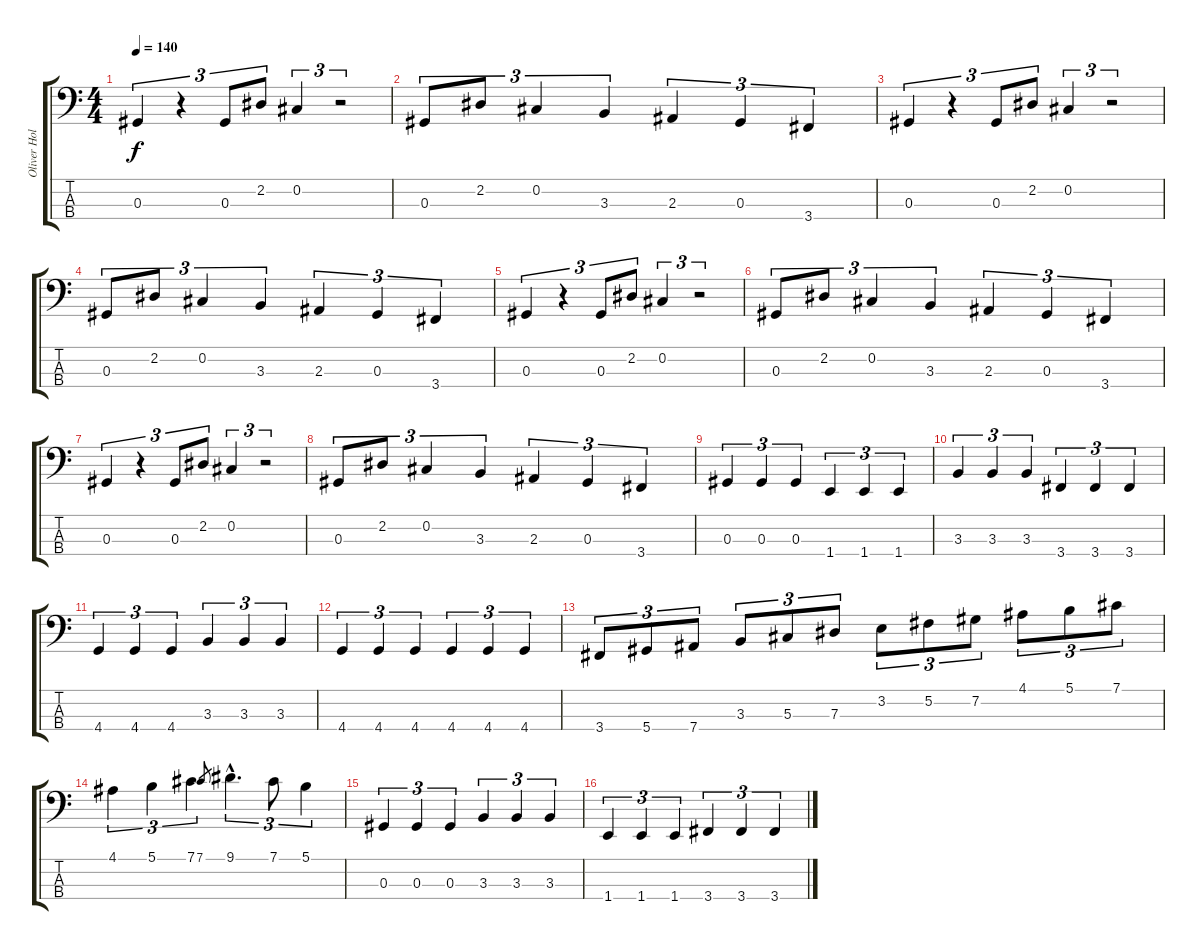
\track ("Oliver Holzwarth" "Oliver Hol") {instrument electricbassfinger}
\staff {score tabs}
\tuning (Gb2 Db2 Ab1 Eb1) {hide}
\ts (4 4)
\tempo 140
\clef f4
\ks c
0.3.4{tu (3 2) dy f} r.4{tu (3 2)} 0.3.8{tu (3 2)} 2.2.8{tu (3 2)} 0.2.4{tu (3 2)} r.2{tu (3 2)} |
0.3.8{tu (3 2)} 2.2.8{tu (3 2)} 0.2.4{tu (3 2)} 3.3.4{tu (3 2)} 2.3.4{tu (3 2)} 0.3.4{tu (3 2)} 3.4.4{tu (3 2)} |
0.3.4{tu (3 2)} r.4{tu (3 2)} 0.3.8{tu (3 2)} 2.2.8{tu (3 2)} 0.2.4{tu (3 2)} r.2{tu (3 2)} |
0.3.8{tu (3 2)} 2.2.8{tu (3 2)} 0.2.4{tu (3 2)} 3.3.4{tu (3 2)} 2.3.4{tu (3 2)} 0.3.4{tu (3 2)} 3.4.4{tu (3 2)} |
0.3.4{tu (3 2)} r.4{tu (3 2)} 0.3.8{tu (3 2)} 2.2.8{tu (3 2)} 0.2.4{tu (3 2)} r.2{tu (3 2)} |
0.3.8{tu (3 2)} 2.2.8{tu (3 2)} 0.2.4{tu (3 2)} 3.3.4{tu (3 2)} 2.3.4{tu (3 2)} 0.3.4{tu (3 2)} 3.4.4{tu (3 2)} |
0.3.4{tu (3 2)} r.4{tu (3 2)} 0.3.8{tu (3 2)} 2.2.8{tu (3 2)} 0.2.4{tu (3 2)} r.2{tu (3 2)} |
0.3.8{tu (3 2)} 2.2.8{tu (3 2)} 0.2.4{tu (3 2)} 3.3.4{tu (3 2)} 2.3.4{tu (3 2)} 0.3.4{tu (3 2)} 3.4.4{tu (3 2)} |
0.3.4{tu (3 2)} 0.3.4{tu (3 2)} 0.3.4{tu (3 2)} 1.4.4{tu (3 2)} 1.4.4{tu (3 2)} 1.4.4{tu (3 2)} |
3.3.4{tu (3 2)} 3.3.4{tu (3 2)} 3.3.4{tu (3 2)} 3.4.4{tu (3 2)} 3.4.4{tu (3 2)} 3.4.4{tu (3 2)} |
4.4.4{tu (3 2)} 4.4.4{tu (3 2)} 4.4.4{tu (3 2)} 3.3.4{tu (3 2)} 3.3.4{tu (3 2)} 3.3.4{tu (3 2)} |
4.4.4{tu (3 2)} 4.4.4{tu (3 2)} 4.4.4{tu (3 2)} 4.4.4{tu (3 2)} 4.4.4{tu (3 2)} 4.4.4{tu (3 2)} |
3.4.8{tu (3 2)} 5.4.8{tu (3 2)} 7.4.8{tu (3 2)} 3.3.8{tu (3 2)} 5.3.8{tu (3 2)} 7.3.8{tu (3 2)} 3.2.8{tu (3 2)} 5.2.8{tu (3 2)} 7.2.8{tu (3 2)} 4.1.8{tu (3 2)} 5.1.8{tu (3 2)} 7.1.8{tu (3 2)} |
4.1.4{tu (3 2)} 5.1.4{tu (3 2)} 7.1.4{tu (3 2)} 7.1.8{gr} 9.1{hac}.4{d tu (3 2)} 7.1.8{tu (3 2)} 5.1.4{tu (3 2)} |
0.3.4{tu (3 2)} 0.3.4{tu (3 2)} 0.3.4{tu (3 2)} 3.3.4{tu (3 2)} 3.3.4{tu (3 2)} 3.3.4{tu (3 2)} |
1.4.4{tu (3 2)} 1.4.4{tu (3 2)} 1.4.4{tu (3 2)} 3.4.4{tu (3 2)} 3.4.4{tu (3 2)} 3.4.4{tu (3 2)}
